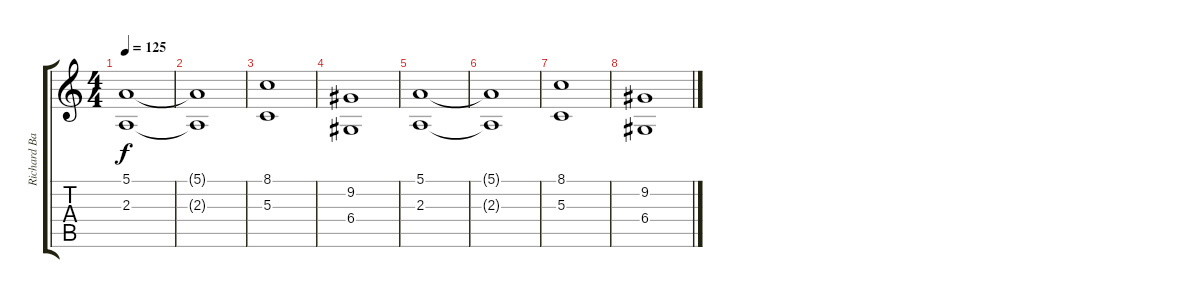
\track ("Richard Barbieri" "Richard Ba") {instrument choiraahs}
\staff {score tabs}
\tuning (E4 B3 G3 D3 A2 E2) {hide}
\ts (4 4)
\tempo 125
\clef g2
\ks c
(5.1 2.3).1{dy f} |
(5.1{t} 2.3{t}).1 |
(8.1 5.3).1 |
(9.2 6.4).1 |
(5.1 2.3).1 |
(5.1{t} 2.3{t}).1 |
(8.1 5.3).1 |
(9.2 6.4).1
